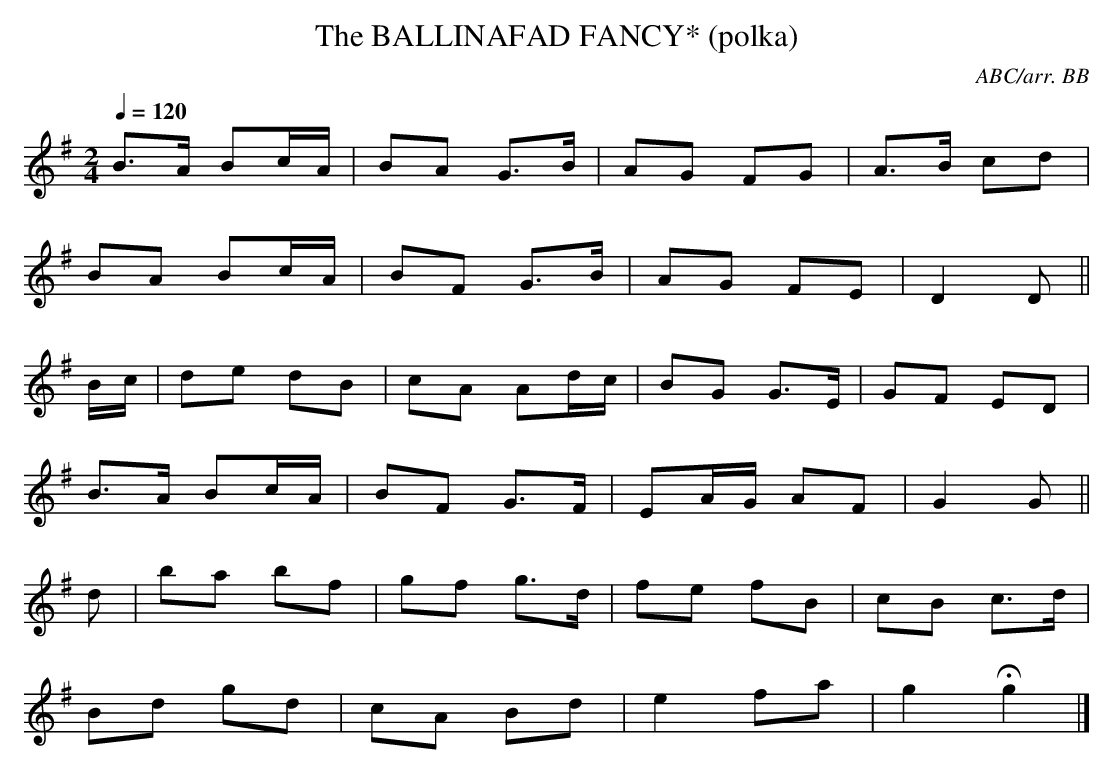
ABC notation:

X:1
T:BALLINAFAD FANCY* (polka), The
C:ABC/arr. BB
Q:1/4=120
L:1/8
M:2/4
K:G
B>A Bc/A/|BA G>B|AG FG|A>B cd|
BA Bc/A/|BF G>B|AG FE|D2 D||
B/c/|de dB|cA Ad/c/|BG G>E|GF ED|
B>A Bc/A/|BF G>F|EA/G/ AF|G2 G||
d|ba bf|gf g>d|fe fB|cB c>d|
Bd gd|cA Bd|e2 fa|g2 Hg2|]
